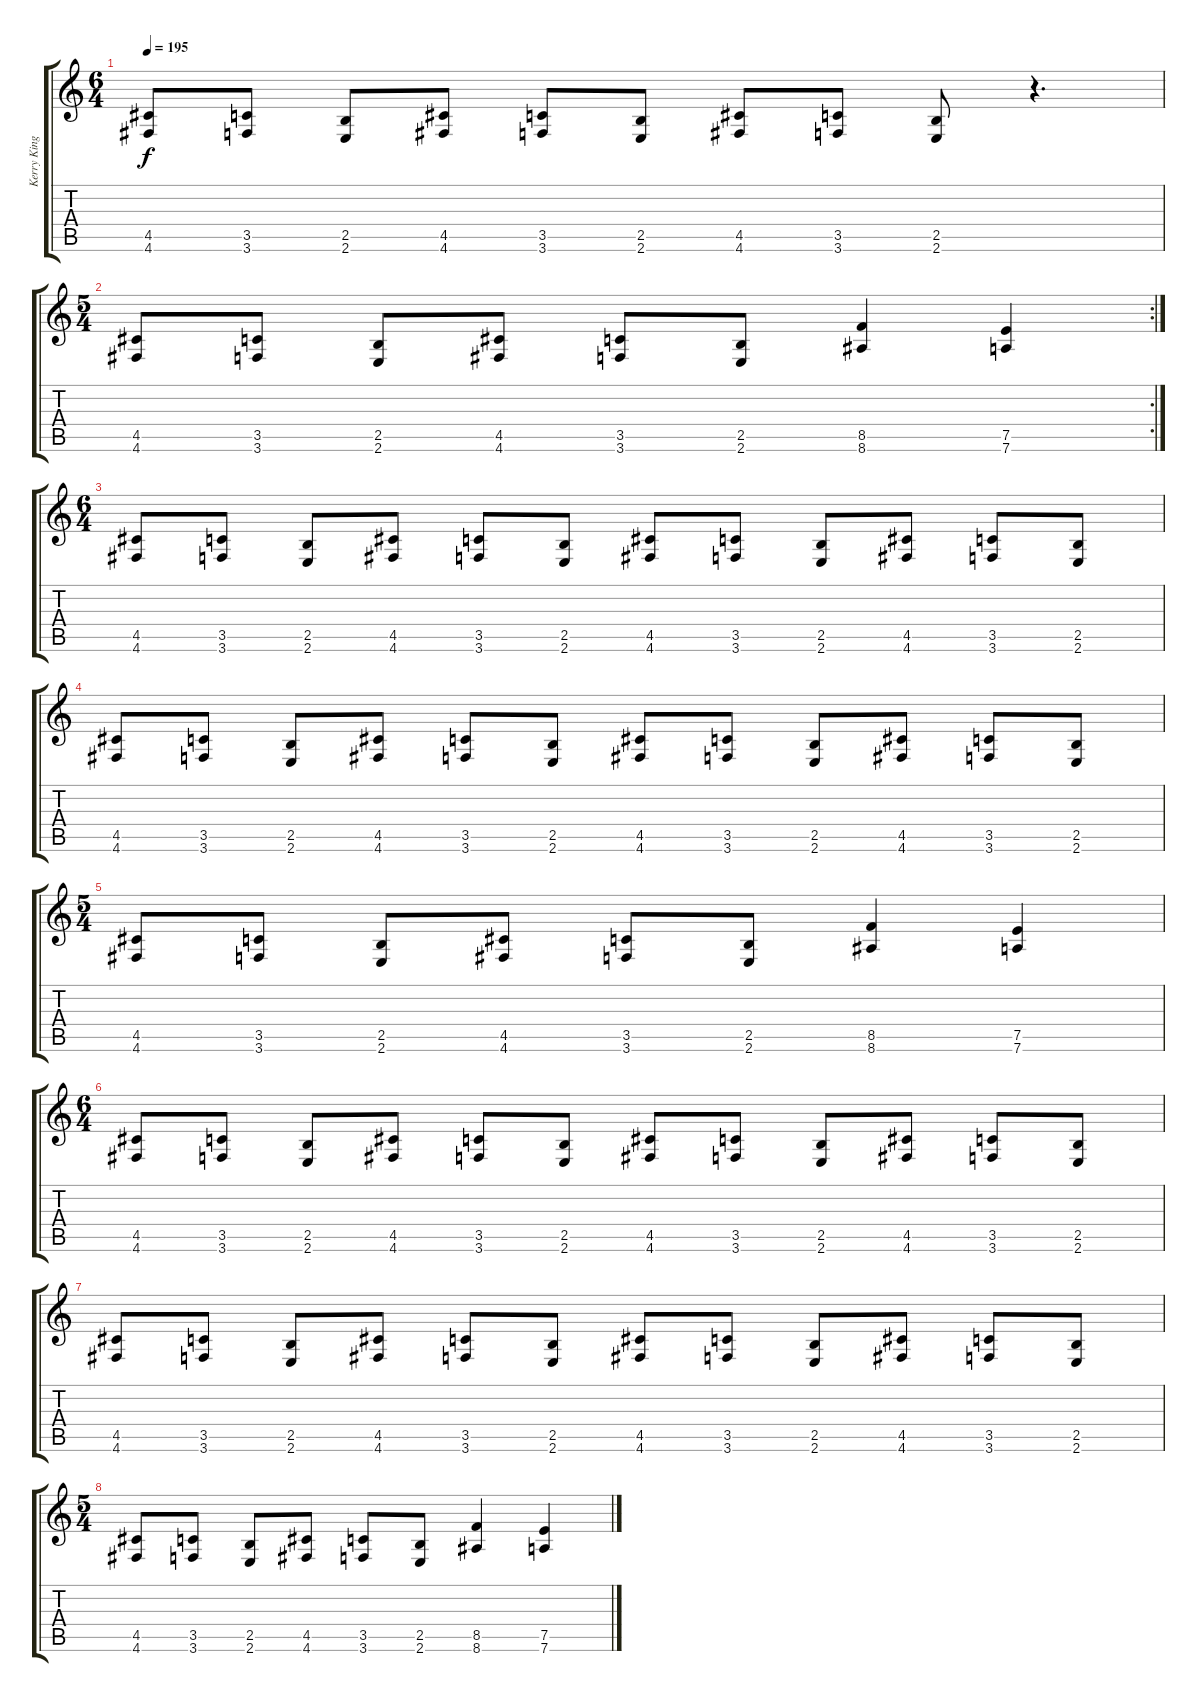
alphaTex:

\track ("Kerry King" "Kerry King") {instrument overdrivenguitar}
\staff {score tabs}
\tuning (E4 B3 G3 D3 A2 D2) {hide}
\ts (6 4)
\tempo 195
\clef g2
\ks c
(4.5 4.6).8{dy f} (3.5 3.6).8 (2.5 2.6).8 (4.5 4.6).8 (3.5 3.6).8 (2.5 2.6).8 (4.5 4.6).8 (3.5 3.6).8 (2.5 2.6).8 r.4{d} |
\rc 2
\ts (5 4)
(4.5 4.6).8 (3.5 3.6).8 (2.5 2.6).8 (4.5 4.6).8 (3.5 3.6).8 (2.5 2.6).8 (8.5 8.6).4 (7.5 7.6).4 |
\ts (6 4)
(4.5 4.6).8 (3.5 3.6).8 (2.5 2.6).8 (4.5 4.6).8 (3.5 3.6).8 (2.5 2.6).8 (4.5 4.6).8 (3.5 3.6).8 (2.5 2.6).8 (4.5 4.6).8 (3.5 3.6).8 (2.5 2.6).8 |
(4.5 4.6).8 (3.5 3.6).8 (2.5 2.6).8 (4.5 4.6).8 (3.5 3.6).8 (2.5 2.6).8 (4.5 4.6).8 (3.5 3.6).8 (2.5 2.6).8 (4.5 4.6).8 (3.5 3.6).8 (2.5 2.6).8 |
\ts (5 4)
(4.5 4.6).8 (3.5 3.6).8 (2.5 2.6).8 (4.5 4.6).8 (3.5 3.6).8 (2.5 2.6).8 (8.5 8.6).4 (7.5 7.6).4 |
\ts (6 4)
(4.5 4.6).8 (3.5 3.6).8 (2.5 2.6).8 (4.5 4.6).8 (3.5 3.6).8 (2.5 2.6).8 (4.5 4.6).8 (3.5 3.6).8 (2.5 2.6).8 (4.5 4.6).8 (3.5 3.6).8 (2.5 2.6).8 |
(4.5 4.6).8 (3.5 3.6).8 (2.5 2.6).8 (4.5 4.6).8 (3.5 3.6).8 (2.5 2.6).8 (4.5 4.6).8 (3.5 3.6).8 (2.5 2.6).8 (4.5 4.6).8 (3.5 3.6).8 (2.5 2.6).8 |
\ts (5 4)
(4.5 4.6).8 (3.5 3.6).8 (2.5 2.6).8 (4.5 4.6).8 (3.5 3.6).8 (2.5 2.6).8 (8.5 8.6).4 (7.5 7.6).4
